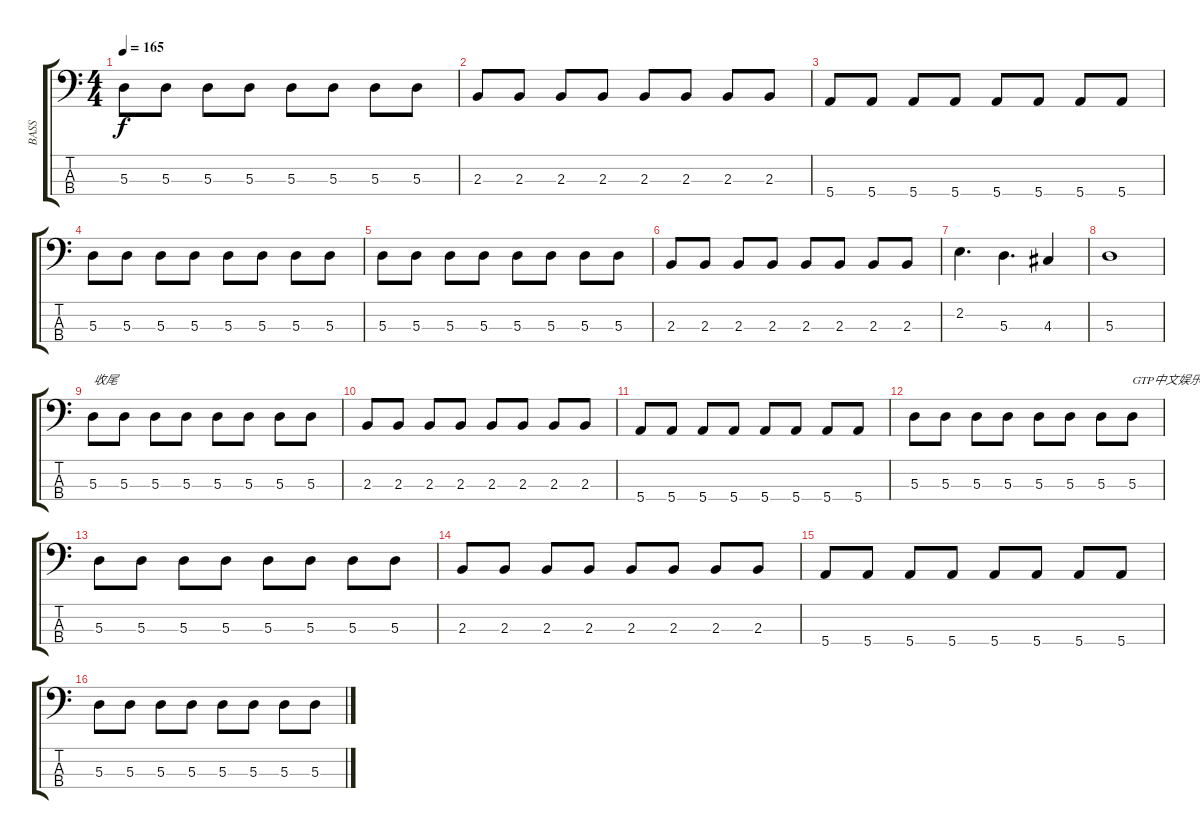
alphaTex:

\track ("BASS" "BASS") {instrument electricbassfinger}
\staff {score tabs}
\tuning (G2 D2 A1 E1) {hide}
\ts (4 4)
\tempo 165
\clef f4
\ks c
5.3.8{dy f} 5.3.8 5.3.8 5.3.8 5.3.8 5.3.8 5.3.8 5.3.8 |
2.3.8 2.3.8 2.3.8 2.3.8 2.3.8 2.3.8 2.3.8 2.3.8 |
5.4.8 5.4.8 5.4.8 5.4.8 5.4.8 5.4.8 5.4.8 5.4.8 |
5.3.8 5.3.8 5.3.8 5.3.8 5.3.8 5.3.8 5.3.8 5.3.8 |
5.3.8 5.3.8 5.3.8 5.3.8 5.3.8 5.3.8 5.3.8 5.3.8 |
2.3.8 2.3.8 2.3.8 2.3.8 2.3.8 2.3.8 2.3.8 2.3.8 |
2.2.4{d} 5.3.4{d} 4.3.4 |
5.3.1 |
5.3.8{txt "收尾"} 5.3.8 5.3.8 5.3.8 5.3.8 5.3.8 5.3.8 5.3.8 |
2.3.8 2.3.8 2.3.8 2.3.8 2.3.8 2.3.8 2.3.8 2.3.8 |
5.4.8 5.4.8 5.4.8 5.4.8 5.4.8 5.4.8 5.4.8 5.4.8 |
5.3.8 5.3.8 5.3.8 5.3.8 5.3.8 5.3.8 5.3.8 5.3.8{txt "GTP中文娱乐网为您提供优秀的谱子"} |
5.3.8 5.3.8 5.3.8 5.3.8 5.3.8 5.3.8 5.3.8 5.3.8 |
2.3.8 2.3.8 2.3.8 2.3.8 2.3.8 2.3.8 2.3.8 2.3.8 |
5.4.8 5.4.8 5.4.8 5.4.8 5.4.8 5.4.8 5.4.8 5.4.8 |
5.3.8 5.3.8 5.3.8 5.3.8 5.3.8 5.3.8 5.3.8 5.3.8
